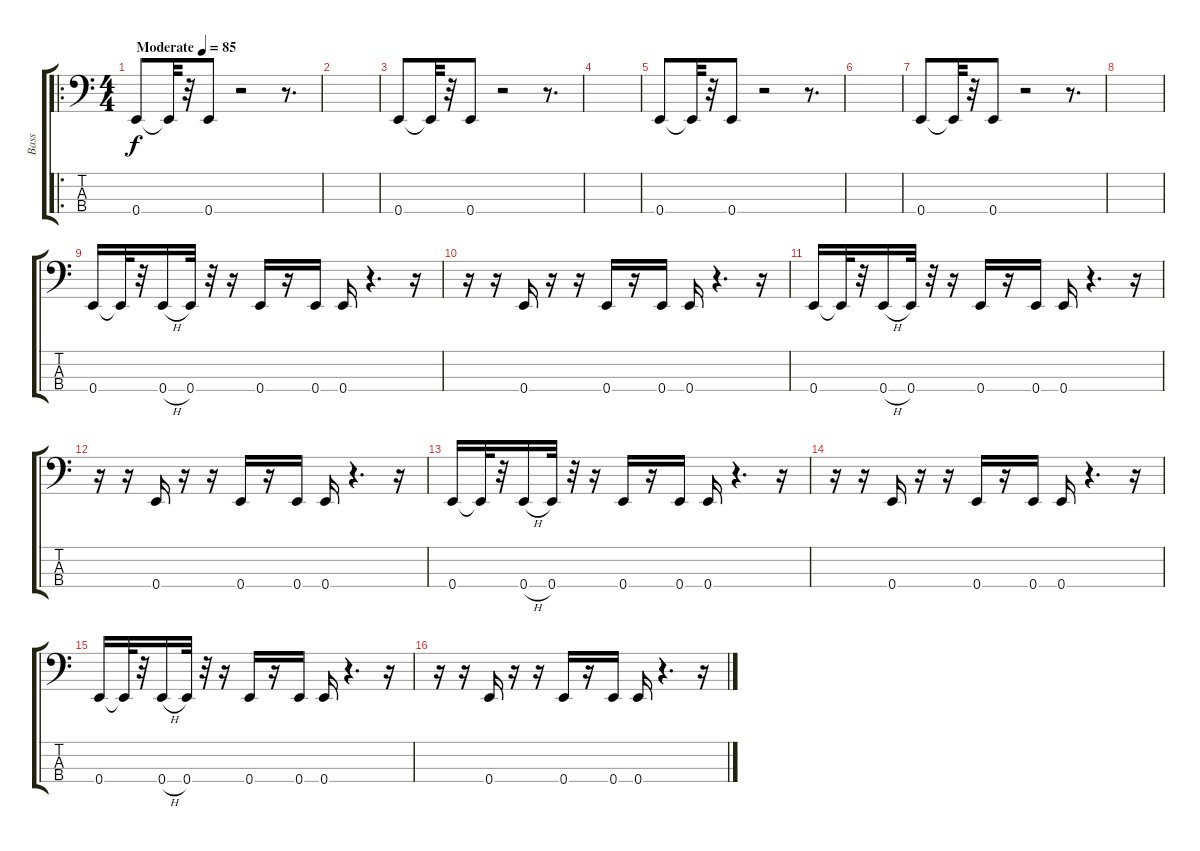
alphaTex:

\track ("Bass" "Bass") {instrument electricbassfinger}
\staff {score tabs}
\tuning (G2 D2 A1 E1) {hide}
\ro
\ts (4 4)
\tempo (85 "Moderate")
\clef f4
\ks c
0.4.8{dy f instrument electricbassfinger} 0.4{t}.32 r.32 0.4.8 r.2 r.8{d} |
|
0.4.8 0.4{t}.32 r.32 0.4.8 r.2 r.8{d} |
|
0.4.8 0.4{t}.32 r.32 0.4.8 r.2 r.8{d} |
|
0.4.8 0.4{t}.32 r.32 0.4.8 r.2 r.8{d} |
|
0.4.16 0.4{t}.32 r.32 0.4{h}.16 0.4.32 r.32 r.16 0.4.16 r.16 0.4.16 0.4.16 r.4{d} r.16 |
r.16 r.16 0.4.16 r.16 r.16 0.4.16 r.16 0.4.16 0.4.16 r.4{d} r.16 |
0.4.16 0.4{t}.32 r.32 0.4{h}.16 0.4.32 r.32 r.16 0.4.16 r.16 0.4.16 0.4.16 r.4{d} r.16 |
r.16 r.16 0.4.16 r.16 r.16 0.4.16 r.16 0.4.16 0.4.16 r.4{d} r.16 |
0.4.16 0.4{t}.32 r.32 0.4{h}.16 0.4.32 r.32 r.16 0.4.16 r.16 0.4.16 0.4.16 r.4{d} r.16 |
r.16 r.16 0.4.16 r.16 r.16 0.4.16 r.16 0.4.16 0.4.16 r.4{d} r.16 |
0.4.16 0.4{t}.32 r.32 0.4{h}.16 0.4.32 r.32 r.16 0.4.16 r.16 0.4.16 0.4.16 r.4{d} r.16 |
r.16 r.16 0.4.16 r.16 r.16 0.4.16 r.16 0.4.16 0.4.16 r.4{d} r.16
